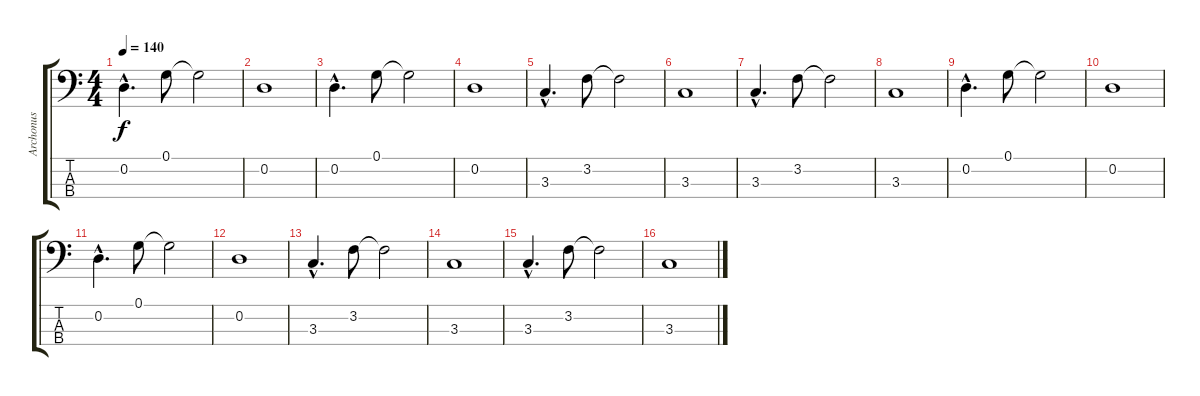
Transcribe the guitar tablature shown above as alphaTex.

\track ("Archonus" "Archonus") {instrument electricbasspick}
\staff {score tabs}
\tuning (G2 D2 A1 E1) {hide}
\ts (4 4)
\tempo 140
\clef f4
\ks c
0.2{hac}.4{d dy f} 0.1.8 0.1{t}.2 |
0.2.1 |
0.2{hac}.4{d} 0.1.8 0.1{t}.2 |
0.2.1 |
3.3{hac}.4{d} 3.2.8 3.2{t}.2 |
3.3.1 |
3.3{hac}.4{d} 3.2.8 3.2{t}.2 |
3.3.1 |
0.2{hac}.4{d} 0.1.8 0.1{t}.2 |
0.2.1 |
0.2{hac}.4{d} 0.1.8 0.1{t}.2 |
0.2.1 |
3.3{hac}.4{d} 3.2.8 3.2{t}.2 |
3.3.1 |
3.3{hac}.4{d} 3.2.8 3.2{t}.2 |
3.3.1
